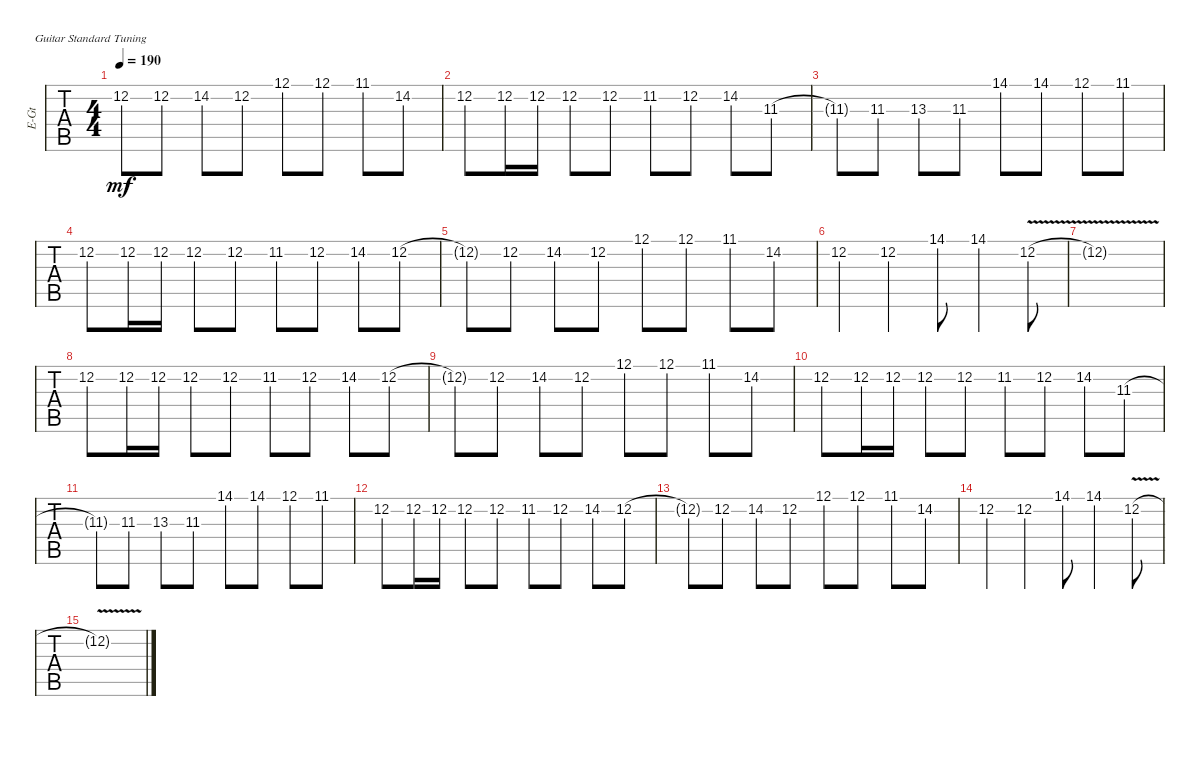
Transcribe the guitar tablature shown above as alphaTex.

\defaultSystemsLayout 4
\bracketExtendMode groupsimilarinstruments
\otherSystemsTrackNameOrientation horizontal
\track ("Matthew" "E-Gt") {instrument distortionguitar}
\staff {tabs}
\tuning (E4 B3 G3 D3 A2 E2)
\ts (4 4)
\tempo 190
\clef g2
\ks c
12.2{t}.8{dy mf} 12.2.8 14.2{acc #}.8 12.2.8 12.1.8 12.1.8 11.1{acc #}.8 14.2{acc #}.8 |
12.2.8 12.2.16 12.2.16 12.2.8 12.2.8 11.2{acc #}.8 12.2.8 14.2{acc #}.8 11.3{acc #}.8 |
11.3{t acc #}.8 11.3{acc #}.8 13.3{acc #}.8 11.3{acc #}.8 14.1{acc #}.8 14.1{acc #}.8 12.1.8 11.1{acc #}.8 |
12.2.8 12.2.16 12.2.16 12.2.8 12.2.8 11.2{acc #}.8 12.2.8 14.2{acc #}.8 12.2.8 |
12.2{t}.8 12.2.8 14.2{acc #}.8 12.2.8 12.1.8 12.1.8 11.1{acc #}.8 14.2{acc #}.8 |
12.2.4 12.2.4 14.1{acc #}.8 14.1{acc #}.4 12.2{v}.8 |
12.2{v t}.1 |
12.2.8 12.2.16 12.2.16 12.2.8 12.2.8 11.2{acc #}.8 12.2.8 14.2{acc #}.8 12.2.8 |
12.2{t}.8 12.2.8 14.2{acc #}.8 12.2.8 12.1.8 12.1.8 11.1{acc #}.8 14.2{acc #}.8 |
12.2.8 12.2.16 12.2.16 12.2.8 12.2.8 11.2{acc #}.8 12.2.8 14.2{acc #}.8 11.3{acc #}.8 |
11.3{t acc #}.8 11.3{acc #}.8 13.3{acc #}.8 11.3{acc #}.8 14.1{acc #}.8 14.1{acc #}.8 12.1.8 11.1{acc #}.8 |
12.2.8 12.2.16 12.2.16 12.2.8 12.2.8 11.2{acc #}.8 12.2.8 14.2{acc #}.8 12.2.8 |
12.2{t}.8 12.2.8 14.2{acc #}.8 12.2.8 12.1.8 12.1.8 11.1{acc #}.8 14.2{acc #}.8 |
12.2.4 12.2.4 14.1{acc #}.8 14.1{acc #}.4 12.2{v}.8 |
12.2{v t}.1
